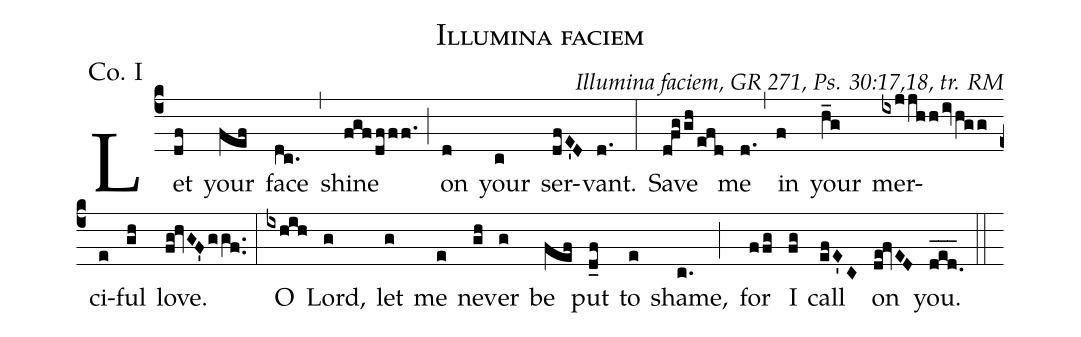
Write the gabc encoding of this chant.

name: Illumina faciem;
office-part: Communio;
mode: 1;
commentary: Illumina faciem, GR 271, Ps. 30:17,18, tr. RM;
annotation: Co. I;
%%
(c4)Let(df) your(fef) face(dc.) (,) shine(fgfdfff.) (;)
 on(d) your(c) ser(dfE'D)vant.(d.) (:)
Save(dfg/gh/efd) me(d.) (,)
in(f) your(h_g) mer(ixjjhhivhgg)ci(e)ful(gh) love.(fg!hvGF'ggf..) (:)
O(ixhih) Lord,(g) let(g) me(e) nev(gh)er(g) be(fef) put(d_f) to(e) shame,(c.) (;) for(ffg) I(fg) call(efE'C) on(de!fvED) you.(ded___.) (::)
